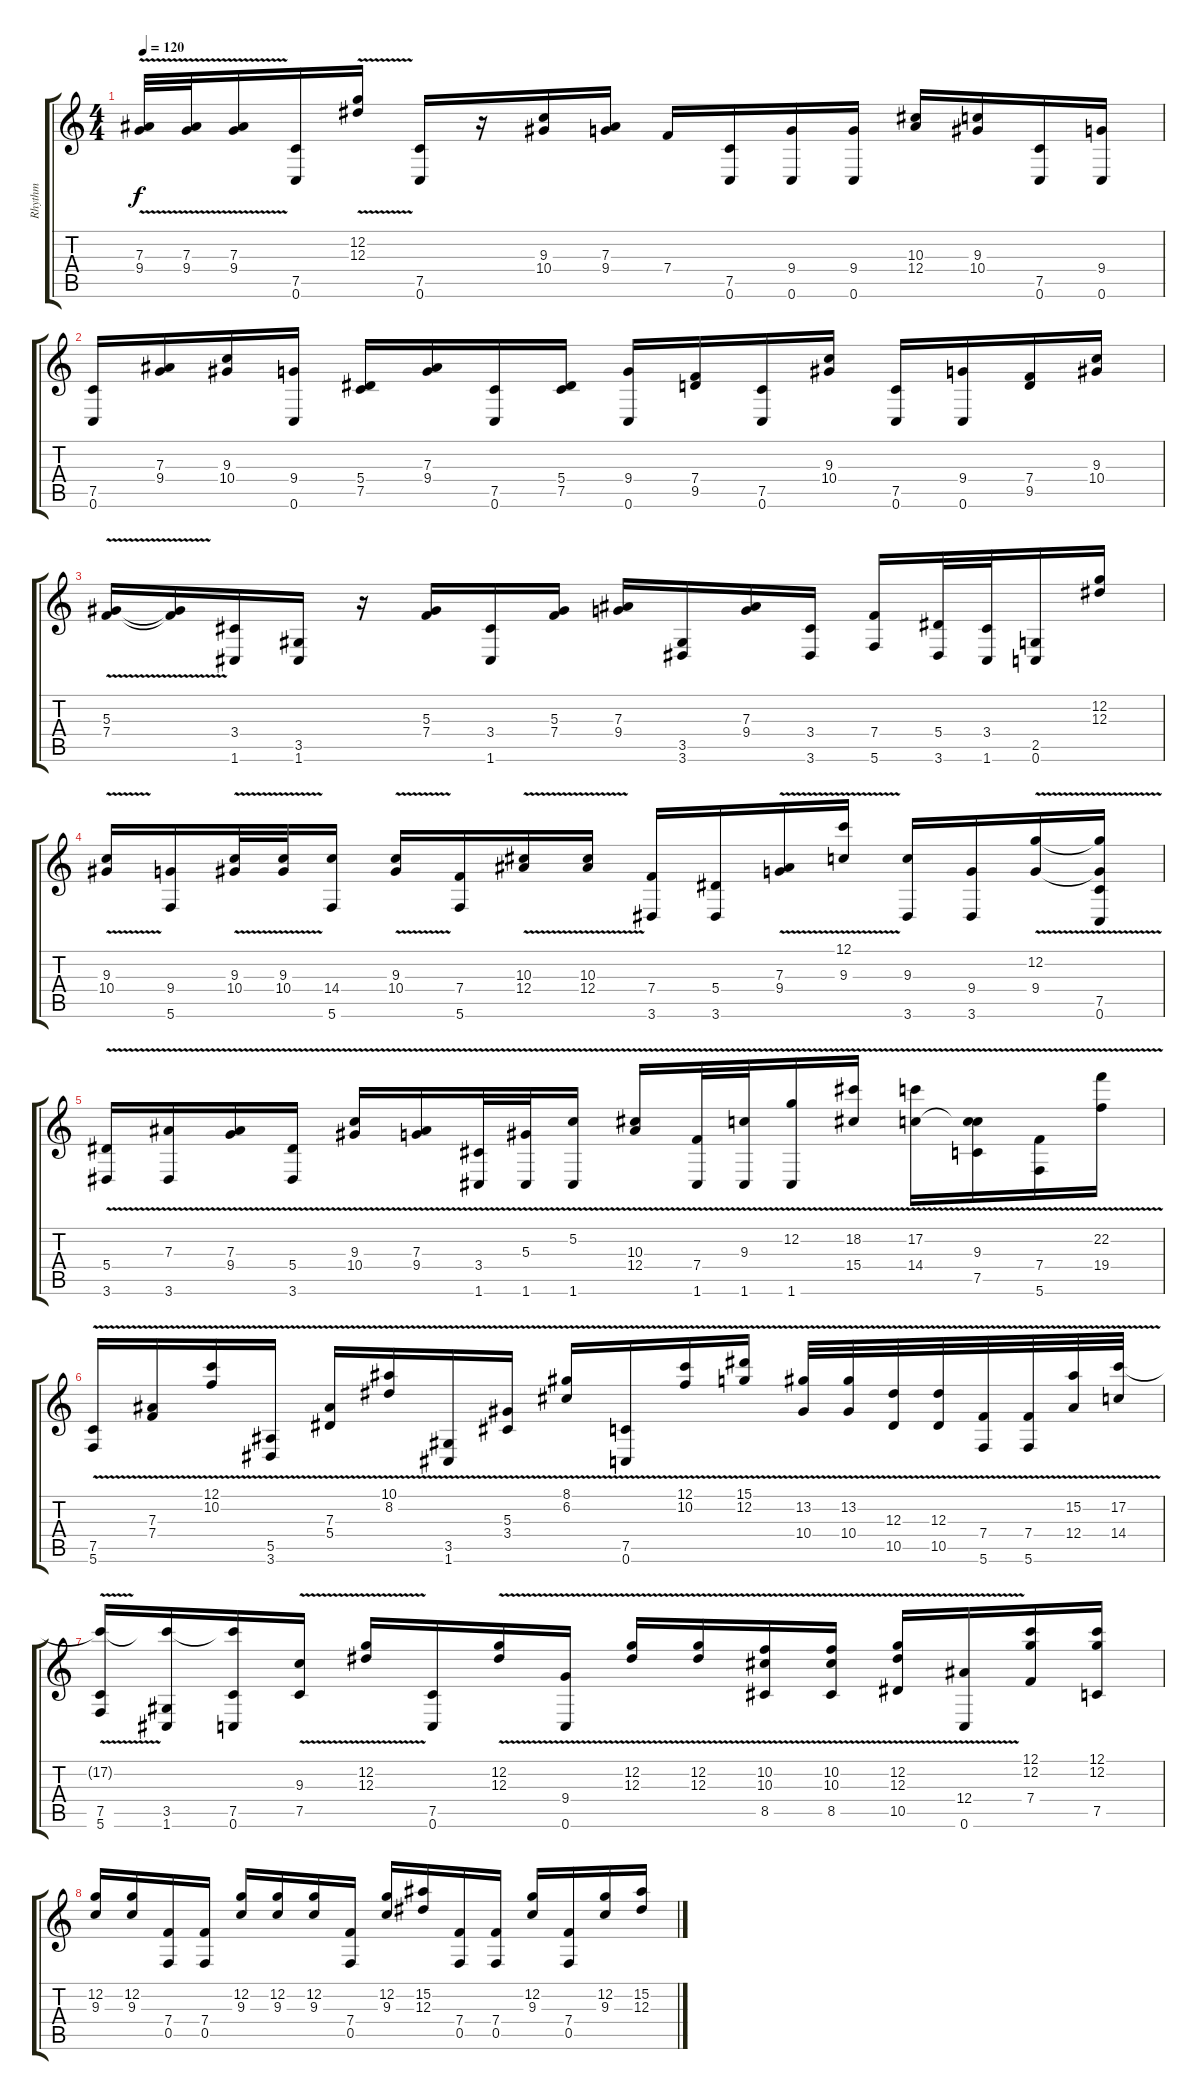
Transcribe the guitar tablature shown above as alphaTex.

\track ("Rhythm" "Rhythm") {instrument distortionguitar}
\staff {score tabs}
\tuning (C4 G3 Eb3 Bb2 F2 C2) {hide}
\ts (4 4)
\tempo 120
\clef g2
\ks c
(7.3{v} 9.4{v}).32{dy f} (7.3{v} 9.4{v}).32 (7.3{v} 9.4{v}).16 (7.5 0.6).16 (12.2{v} 12.3{v}).16 (7.5 0.6).16 r.16 (9.3 10.4).16 (7.3 9.4).16 7.4.16 (7.5 0.6).16 (9.4 0.6).16 (9.4 0.6).16 (10.3 12.4).16 (9.3 10.4).16 (7.5 0.6).16 (9.4 0.6).16 |
(7.5 0.6).16 (7.3 9.4).16 (9.3 10.4).16 (9.4 0.6).16 (5.4 7.5).16 (7.3 9.4).16 (7.5 0.6).16 (5.4 7.5).16 (9.4 0.6).16 (7.4 9.5).16 (7.5 0.6).16 (9.3 10.4).16 (7.5 0.6).16 (9.4 0.6).16 (7.4 9.5).16 (9.3 10.4).16 |
(5.3{v} 7.4{v}).16 (5.3{t} 7.4{t}).16 (3.4 1.6).16 (3.5 1.6).16 r.16 (5.3 7.4).16 (3.4 1.6).16 (5.3 7.4).16 (7.3 9.4).16 (3.5 3.6).16 (7.3 9.4).16 (3.4 3.6).16 (7.4 5.6).16 (5.4 3.6).32 (3.4 1.6).32 (2.5 0.6).16 (12.2 12.3).16 |
(9.3{v} 10.4{v}).16 (9.4 5.6).16 (9.3{v} 10.4{v}).32 (9.3{v} 10.4{v}).32 (14.4 5.6).16 (9.3{v} 10.4{v}).16 (7.4 5.6).16 (10.3{v} 12.4{v}).16 (10.3{v} 12.4{v}).16 (7.4 3.6).16 (5.4 3.6).16 (7.3{v} 9.4{v}).16 (12.1{v} 9.3{v}).16 (9.3 3.6).16 (9.4 3.6).16 (12.2{v} 9.4{v}).16 (12.2{t} 9.4{t} 7.5 0.6).16 |
(5.4{v} 3.6).16 (7.3{v} 3.6).16 (7.3{v} 9.4).16 (5.4{v} 3.6).16 (9.3{v} 10.4).16 (7.3{v} 9.4).16 (3.4{v} 1.6).32 (5.3{v} 1.6).32 (5.2{v} 1.6).16 (10.3{v} 12.4{v}).16 (7.4{v} 1.6).32 (9.3{v} 1.6).32 (12.2{v} 1.6).16 (18.2{v} 15.4).16 (17.2{v} 14.4).16 (9.3{v} 14.4{t} 7.5).16 (7.4{v} 5.6).16 (22.2{v} 19.4).16 |
(7.5{v} 5.6{v}).16 (7.3{v} 7.4{v}).16 (12.1{v} 10.2{v}).16 (5.5{v} 3.6{v}).16 (7.3{v} 5.4{v}).16 (10.1{v} 8.2{v}).16 (3.5{v} 1.6{v}).16 (5.3{v} 3.4{v}).16 (8.1{v} 6.2{v}).16 (7.5{v} 0.6{v}).16 (12.1{v} 10.2{v}).16 (15.1{v} 12.2{v}).16 (13.2{v} 10.4{v}).32 (13.2{v} 10.4{v}).32 (12.3{v} 10.5{v}).32 (12.3{v} 10.5{v}).32 (7.4{v} 5.6{v}).32 (7.4{v} 5.6{v}).32 (15.2{v} 12.4{v}).32 (17.2{v} 14.4{v}).32 |
(17.2{t} 7.5 5.6).16 (17.2{t} 3.5 1.6).16 (17.2{t} 7.5 0.6).16 (9.3{v} 7.5{v}).16 (12.2{v} 12.3{v}).16 (7.5 0.6).16 (12.2{v} 12.3{v}).16 (9.4{v} 0.6{v}).16 (12.2{v} 12.3{v}).16 (12.2{v} 12.3{v}).16 (10.2{v} 10.3{v} 8.5{v}).16 (10.2{v} 10.3{v} 8.5{v}).16 (12.2{v} 12.3{v} 10.5{v}).16 (12.4{v} 0.6{v}).16 (12.1 12.2 7.4).16 (12.1 12.2 7.5).16 |
(12.2 9.3).16 (12.2 9.3).16 (7.4 0.5).16 (7.4 0.5).16 (12.2 9.3).16 (12.2 9.3).16 (12.2 9.3).16 (7.4 0.5).16 (12.2 9.3).16 (15.2 12.3).16 (7.4 0.5).16 (7.4 0.5).16 (12.2 9.3).16 (7.4 0.5).16 (12.2 9.3).16 (15.2 12.3).16
